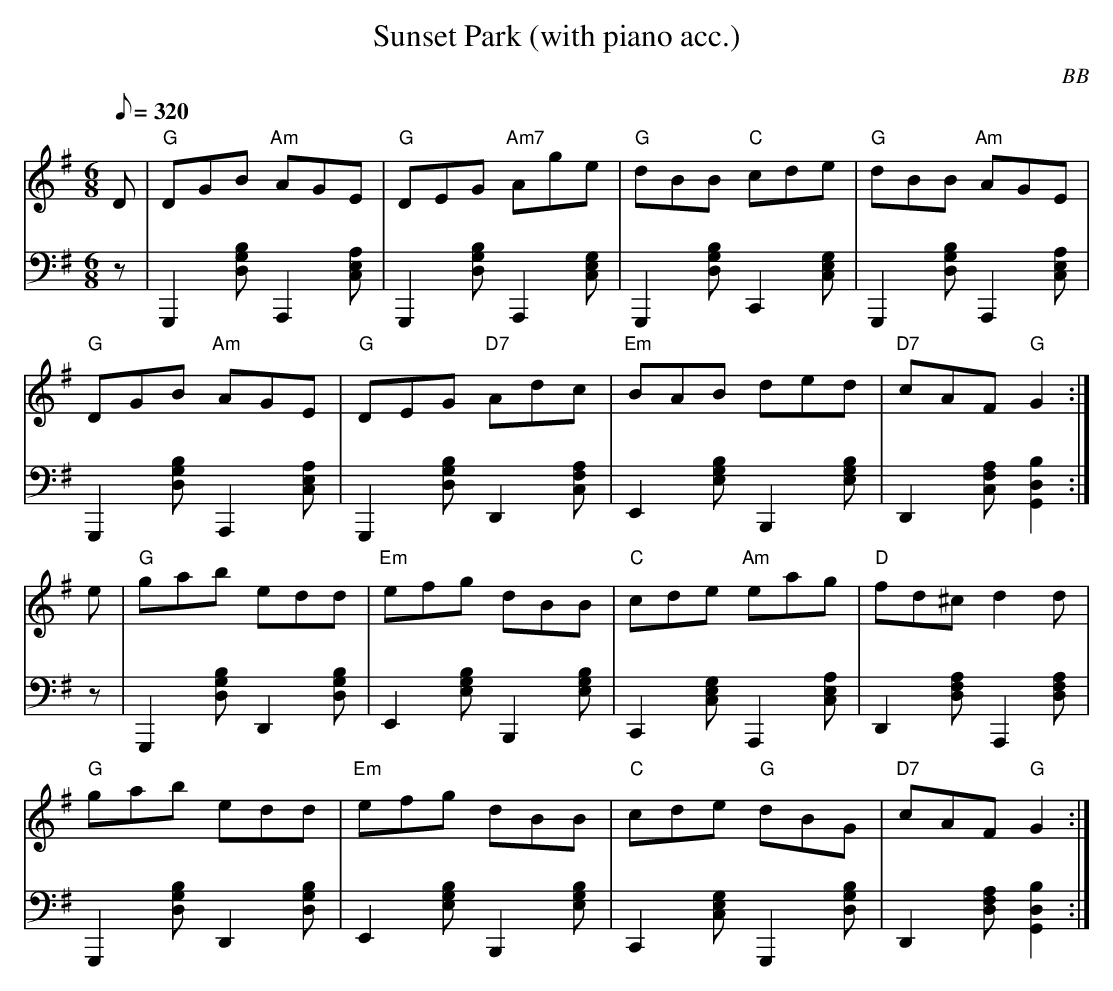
X:1
T: Sunset Park (with piano acc.)
C: BB
Q: 1/8=320
M: 6/8
L: 1/8
V: 1 program 1 21 %acc
V: 2 volume=70 clef=bass m=D program 1 01
K: G
[V:1] D|"G"DGB "Am"AGE | "G"DEG "Am7"Age | "G"dBB "C"cde | "G"dBB "Am"AGE |
[V:2] z|G,,2[GDB]A,,2[AEC]|G,,2[GDB]A,,2[GEC]|G,,2[GDB]C,2[CGE]|\
G,,2[GDB]A,,2[AEC]|
[V:1] "G"DGB "Am"AGE | "G"DEG "D7"Adc | "Em"BAB ded | "D7"cAF "G"G2 :|
[V:2] G,,2[GDB]A,,2[AEC]|G,,2[GDB]D,2[AFC]|E,2[EBG]B,,2[EBG]|D,2[AFC][G,2D2B2]:|
[V:1] e|"G"gab edd | "Em"efg dBB | "C"cde "Am"eag | "D"fd^c d2 d |
[V:2] z|G,,2[GBD]D,2[GBD]|E,2[EBG]B,,2[EBG]|C,2[CGE]A,,2[AEC]|D,2[AFD]A,,2[AFD]|
[V:1] "G"gab edd | "Em"efg dBB | "C"cde "G"dBG |"D7"cAF "G"G2 :|
[V:2] G,,2[GBD]D,2[GBD]|E,2[EBG]B,,2[EBG]|C,2[CGE]G,,2[GDB]|D,2[AFD][G,2D2B2]:|
